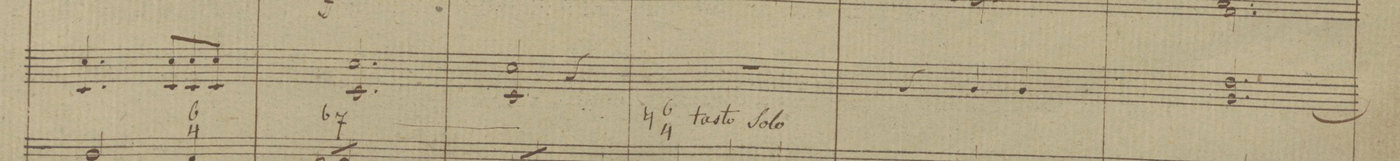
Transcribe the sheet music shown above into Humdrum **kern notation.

**kern
*I"Corni in F
*clefG2
*k[b-]
*M3/4
4.f 4.F/
8fL 8F/
8f 8F/
8fJ 8F/
=63
2.f 2.F/
=64
2f 2F/
4r
=65
2.r
=66
4r
4c/
4c/
=67
(2.g 2.c/
=68
*-
